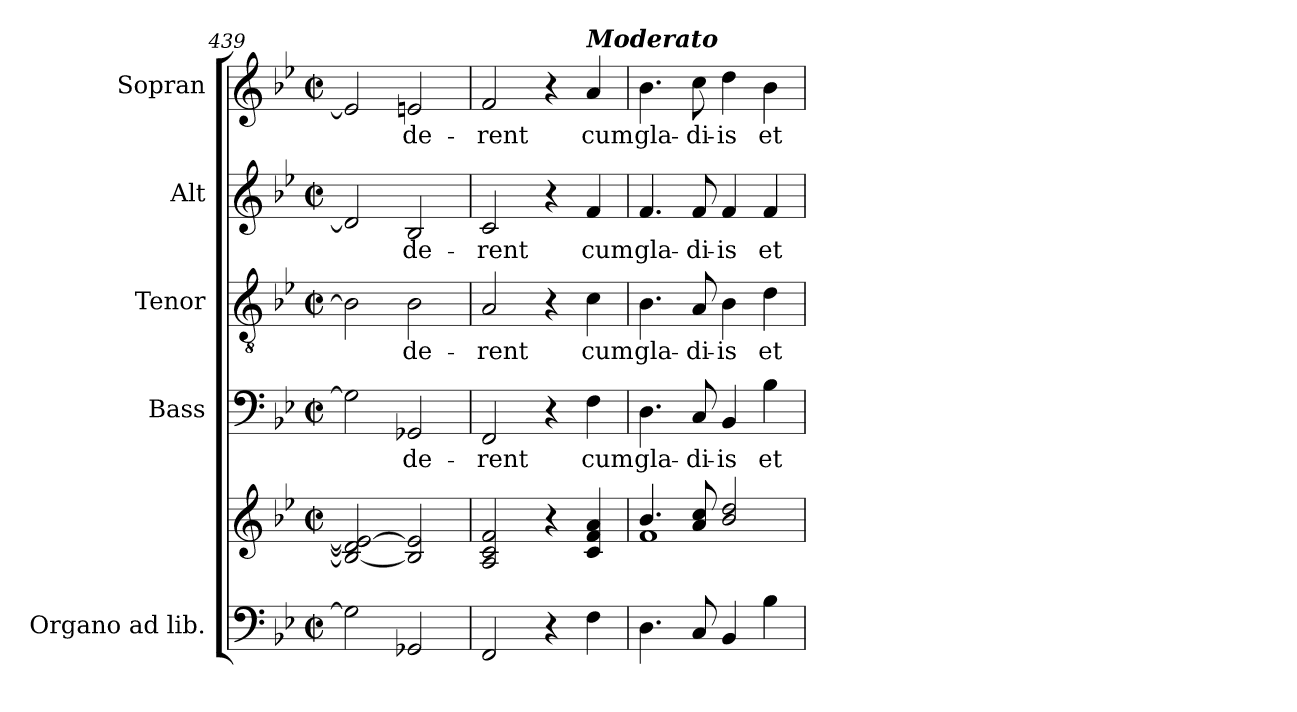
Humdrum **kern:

**kern	**kern	**kern	**text	**kern	**text	**kern	**text	**kern	**text
*part5	*part5	*part4	*part4	*part3	*part3	*part2	*part2	*part1	*part1
*staff6	*staff5	*staff4	*staff4	*staff3	*staff3	*staff2	*staff2	*staff1	*staff1
*I"Organo ad lib.	*	*I"Bass	*	*I"Tenor	*	*I"Alt	*	*I"Sopran	*
*	*	*I'B.	*	*I'T.	*	*I'A.	*	*I'S.	*
*clefF4	*clefG2	*clefF4	*	*clefGv2	*	*clefG2	*	*clefG2	*
*k[b-e-]	*k[b-e-]	*k[b-e-]	*	*k[b-e-]	*	*k[b-e-]	*	*k[b-e-]	*
*B-:	*B-:	*B-:	*	*B-:	*	*B-:	*	*B-:	*
*M2/2	*M2/2	*M2/2	*	*M2/2	*	*M2/2	*	*M2/2	*
*met(c|)	*met(c|)	*met(c|)	*	*met(c|)	*	*met(c|)	*	*met(c|)	*
=439	=439	=439	=439	=439	=439	=439	=439	=439	=439
2G-\]	2B-/_ 2d-/] 2e/_	2G-\]	.	2B-\]	.	2d-/]	.	2e/]	.
!	!	!	!LO:LY:b	!	!LO:LY:b	!	!LO:LY:b	!	!LO:LY:b
2GG-X/	2B-/] 2e/]	2GG-X/	-de-	2B-\	-de-	2B-/	-de-	2en/	-de-
=440	=440	=440	=440	=440	=440	=440	=440	=440	=440
!	!	!	!LO:LY:b	!	!LO:LY:b	!	!LO:LY:b	!	!LO:LY:b
2FF/	2A/ 2c/ 2f/	2FF/	-rent	2A/	-rent	2c/	-rent	2f/	-rent
4r	4r	4r	.	4r	.	4r	.	4r	.
!	!	!	!	!	!	!	!	!LO:TX:a:Bi:t=Moderato	!
!	!	!	!LO:LY:b	!	!LO:LY:b	!	!LO:LY:b	!	!LO:LY:b
4F\	4c/ 4f/ 4a/	4F\	cum	4c\	cum	4f/	cum	4a/	cum
=441	=441	=441	=441	=441	=441	=441	=441	=441	=441
*	*^	*	*	*	*	*	*	*	*
!	!	!	!	!LO:LY:b	!	!LO:LY:b	!	!LO:LY:b	!	!LO:LY:b
4.D\	4.b-/	1f	4.D\	gla-	4.B-\	gla-	4.f/	gla-	4.b-\	gla-
!	!	!	!	!LO:LY:b	!	!LO:LY:b	!	!LO:LY:b	!	!LO:LY:b
8C/	8a/ 8cc/	.	8C/	-di-	8A/	-di-	8f/	-di-	8cc\	-di-
!	!	!	!	!LO:LY:b	!	!LO:LY:b	!	!LO:LY:b	!	!LO:LY:b
4BB-/	2b-/ 2dd/	.	4BB-/	-is	4B-\	-is	4f/	-is	4dd\	-is
!	!	!	!	!LO:LY:b	!	!LO:LY:b	!	!LO:LY:b	!	!LO:LY:b
4B-\	.	.	4B-\	et	4d\	et	4f/	et	4b-\	et
*	*v	*v	*	*	*	*	*	*	*	*
=	=	=	=	=	=	=	=	=	=
*-	*-	*-	*-	*-	*-	*-	*-	*-	*-
